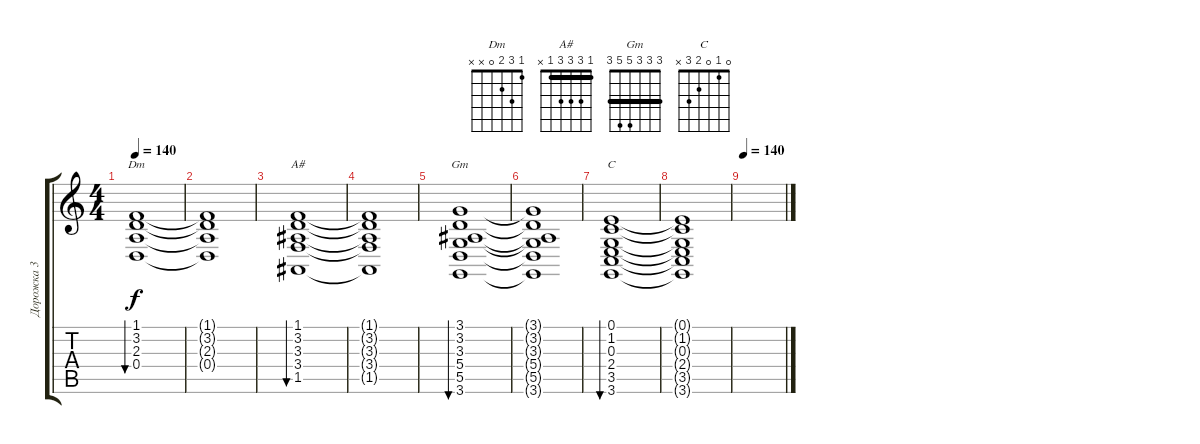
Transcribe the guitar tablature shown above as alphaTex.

\track ("Дорожка 3" "Дорожка 3") {instrument stringensemble1}
\staff {score tabs}
\tuning (E4 B3 G3 D3 A2 E2) {hide}
\chord ("Dm" 1 3 2 0 x x)
\chord ("A#" 1 3 3 3 1 x) {barre 1}
\chord ("Gm" 3 3 3 5 5 3) {barre 3}
\chord ("C" 0 1 0 2 3 x)
\ts (4 4)
\tempo 140
\clef g2
\ks c
(1.1 3.2 2.3 0.4).1{bu 480 ch "Dm" dy f} |
(1.1{t} 3.2{t} 2.3{t} 0.4{t}).1 |
(1.1 3.2 3.3 3.4 1.5).1{bu 480 ch "A#"} |
(1.1{t} 3.2{t} 3.3{t} 3.4{t} 1.5{t}).1 |
(3.1 3.2 3.3 5.4 5.5 3.6).1{bu 480 ch "Gm"} |
(3.1{t} 3.2{t} 3.3{t} 5.4{t} 5.5{t} 3.6{t}).1 |
(0.1 1.2 0.3 2.4 3.5 3.6).1{bu 480 ch "C"} |
(0.1{t} 1.2{t} 0.3{t} 2.4{t} 3.5{t} 3.6{t}).1 |
\tempo 140
